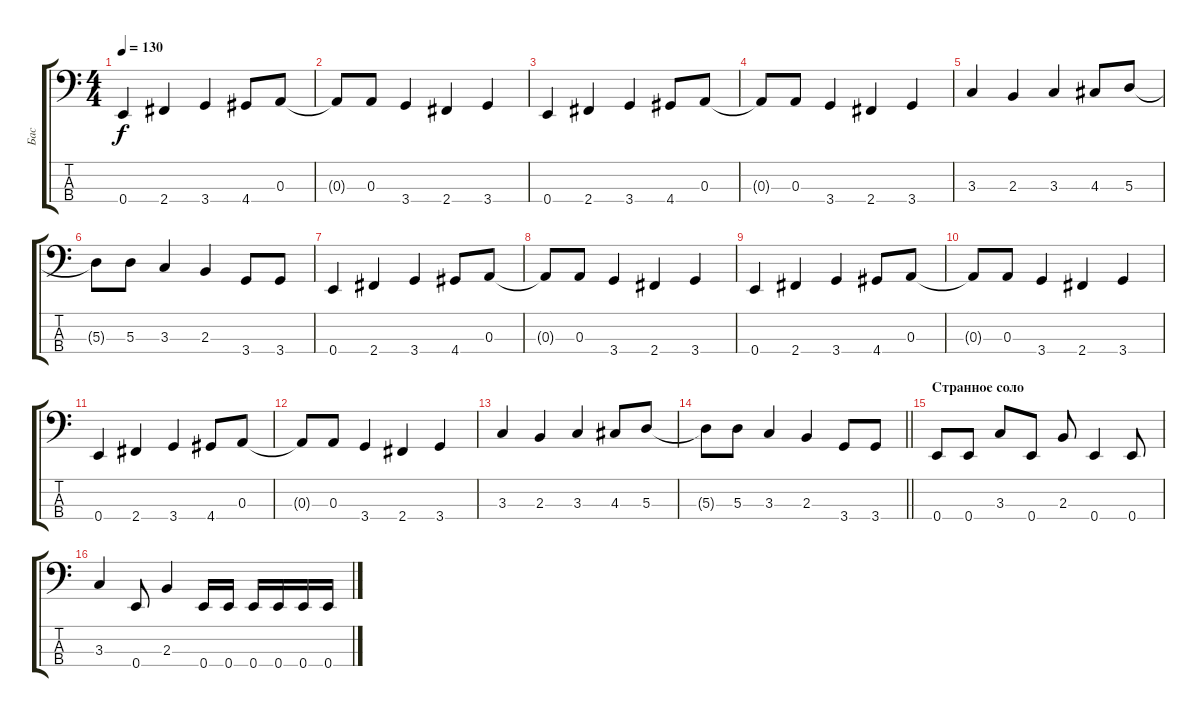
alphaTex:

\track ("Бас" "Бас") {instrument electricbassfinger}
\staff {score tabs}
\tuning (G2 D2 A1 E1) {hide}
\ts (4 4)
\tempo 130
\clef f4
\ks c
0.4.4{dy f} 2.4.4 3.4.4 4.4.8 0.3.8 |
0.3{t}.8 0.3.8 3.4.4 2.4.4 3.4.4 |
0.4.4 2.4.4 3.4.4 4.4.8 0.3.8 |
0.3{t}.8 0.3.8 3.4.4 2.4.4 3.4.4 |
3.3.4 2.3.4 3.3.4 4.3.8 5.3.8 |
5.3{t}.8 5.3.8 3.3.4 2.3.4 3.4.8 3.4.8 |
0.4.4 2.4.4 3.4.4 4.4.8 0.3.8 |
0.3{t}.8 0.3.8 3.4.4 2.4.4 3.4.4 |
0.4.4 2.4.4 3.4.4 4.4.8 0.3.8 |
0.3{t}.8 0.3.8 3.4.4 2.4.4 3.4.4 |
0.4.4 2.4.4 3.4.4 4.4.8 0.3.8 |
0.3{t}.8 0.3.8 3.4.4 2.4.4 3.4.4 |
3.3.4 2.3.4 3.3.4 4.3.8 5.3.8 |
\barLineRight lightlight
5.3{t}.8 5.3.8 3.3.4 2.3.4 3.4.8 3.4.8 |
\section ("" "Странное соло")
0.4.8 0.4.8 3.3.8 0.4.8 2.3.8 0.4.4 0.4.8 |
3.3.4 0.4.8 2.3.4 0.4.16 0.4.16 0.4.16 0.4.16 0.4.16 0.4.16
